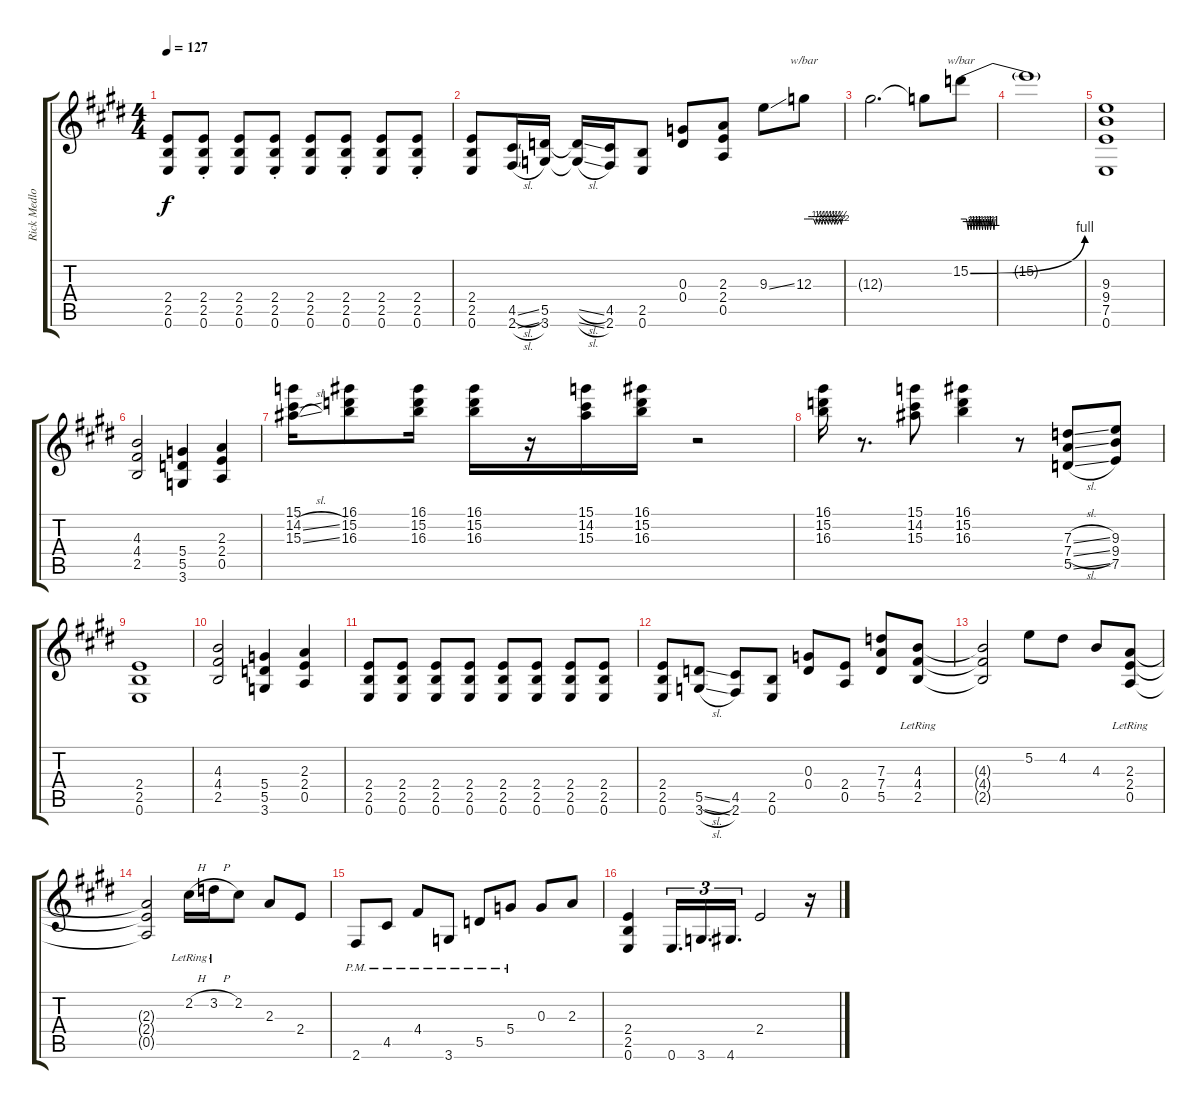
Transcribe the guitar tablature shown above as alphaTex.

\track ("Rick Medlocke Guitar" "Rick Medlo") {instrument overdrivenguitar}
\staff {score tabs}
\tuning (E4 B3 G3 D3 A2 E2) {hide}
\ts (4 4)
\tempo 127
\clef g2
\ks e
(2.4 2.5 0.6).8{dy f} (2.4 2.5 0.6{st}).8 (2.4 2.5 0.6).8 (2.4 2.5 0.6{st}).8 (2.4 2.5 0.6).8 (2.4 2.5 0.6{st}).8 (2.4 2.5 0.6).8 (2.4 2.5 0.6{st}).8 |
(2.4 2.5 0.6).8 (4.5{sl} 2.6{sl}).16 (5.5 3.6).16 (5.5{sl t} 3.6{sl t}).16 (4.5 2.6).16 (2.5 0.6).8 (0.3 0.4).8 (2.3 2.4 0.5).8 9.3{ss}.8{volume 16} 12.3.8{tbe (custom default 0 0 3 0 6 0 8 0 10 0 13 0 15 0 18 -2 20 0 23 -2 25 0 28 -2 30 0 33 -2 35 0 38 -2 40 0 43 -2 45 0 48 -2 50 0 52 -2 56 0 58 -2 60 0)} |
12.3{t}.2{d} 12.3{t}.8 15.2{be (bend 0 0 60 4)}.8{tbe (custom default 0 0 10 0 13 -4 15 0 18 -4 20 0 23 -4 25 0 28 -4 30 0 33 -4 35 0 38 -4 40 0 43 -4 45 0 47 -4 49 0 52 -4 55 0 58 -4 60 0)} |
15.2{t}.1 |
(9.3 9.4 7.5 0.6).1{volume 11} |
(4.3 4.4 2.5).2 (5.4 5.5 3.6).4 (2.3 2.4 0.5).4 |
(15.1 14.2{sl} 15.3{sl}).16{volume 13 instrument overdrivenguitar} (16.1 15.2 16.3).8 (16.1 15.2 16.3).16 (16.1 15.2 16.3).16 r.16 (15.1 14.2 15.3).16 (16.1 15.2 16.3).16 r.2 |
(16.1 15.2 16.3).16 r.8{d} (15.1 14.2 15.3).8 (16.1 15.2 16.3).4 r.8 (7.3{sl} 7.4{sl} 5.5{sl}).8{volume 11 instrument overdrivenguitar} (9.3 9.4 7.5).8 |
(2.4 2.5 0.6).1 |
(4.3 4.4 2.5).2 (5.4 5.5 3.6).4 (2.3 2.4 0.5).4 |
(2.4 2.5 0.6).8 (2.4 2.5 0.6).8 (2.4 2.5 0.6).8 (2.4 2.5 0.6).8 (2.4 2.5 0.6).8 (2.4 2.5 0.6).8 (2.4 2.5 0.6).8 (2.4 2.5 0.6).8 |
(2.4 2.5 0.6).8 (5.5{sl} 3.6{sl}).8 (4.5 2.6).8 (2.5 0.6).8 (0.3 0.4).8 (2.4 0.5).8 (7.3 7.4 5.5).8 (4.3 4.4 2.5{lr}).8 |
(4.3{t} 4.4{t} 2.5{t}).2 5.2.8 4.2.8 4.3.8 (2.3 2.4 0.5{lr}).8 |
(2.3{t} 2.4{t} 0.5{t}).2 2.2{h lr}.16 3.2{h lr}.16 2.2.8 2.3.8 2.4.8 |
2.6{pm}.8 4.5{pm}.8 4.4{pm}.8 3.6{pm}.8 5.5{pm}.8 5.4{pm}.8 0.3.8 2.3.8 |
(2.4 2.5 0.6).4 0.6.16{d tu (3 2)} 3.6.16{d tu (3 2)} 4.6.16{d tu (3 2)} 2.4.2 r.16
